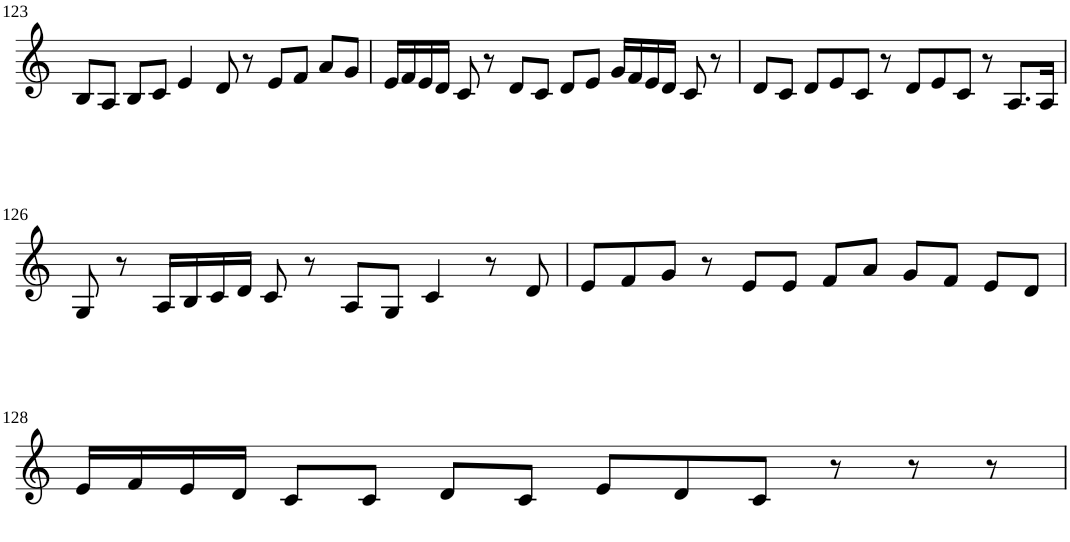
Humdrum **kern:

**kern
*part1
*staff1
*I"Violin
!!LO:PB:g=z
*clefG2
*k[]
*M6/4
=123
8B/L
8A/J
8B/L
8c/J
4e/
8d/
8r
8e/L
8f/J
8a/L
8g/J
=124
16e/LL
16f/
16e/
16d/JJ
8c/
8r
8d/L
8c/J
8d/L
8e/J
16g/LL
16f/
16e/
16d/JJ
8c/
8r
=125
8d/L
8c/J
8d/L
8e/
8c/J
8r
8d/L
8e/
8c/J
8r
8.A/L
16A/Jk
!!LO:LB:g=z
=126
8G/
8r
16A/LL
16B/
16c/
16d/JJ
8c/
8r
8A/L
8G/J
4c/
8r
8d/
=127
8e/L
8f/
8g/J
8r
8e/L
8e/J
8f/L
8a/J
8g/L
8f/J
8e/L
8d/J
!!LO:LB:g=z
=128
16e/LL
16f/
16e/
16d/JJ
8c/L
8c/J
8d/L
8c/J
8e/L
8d/
8c/J
8r
8r
8r
=
*-
